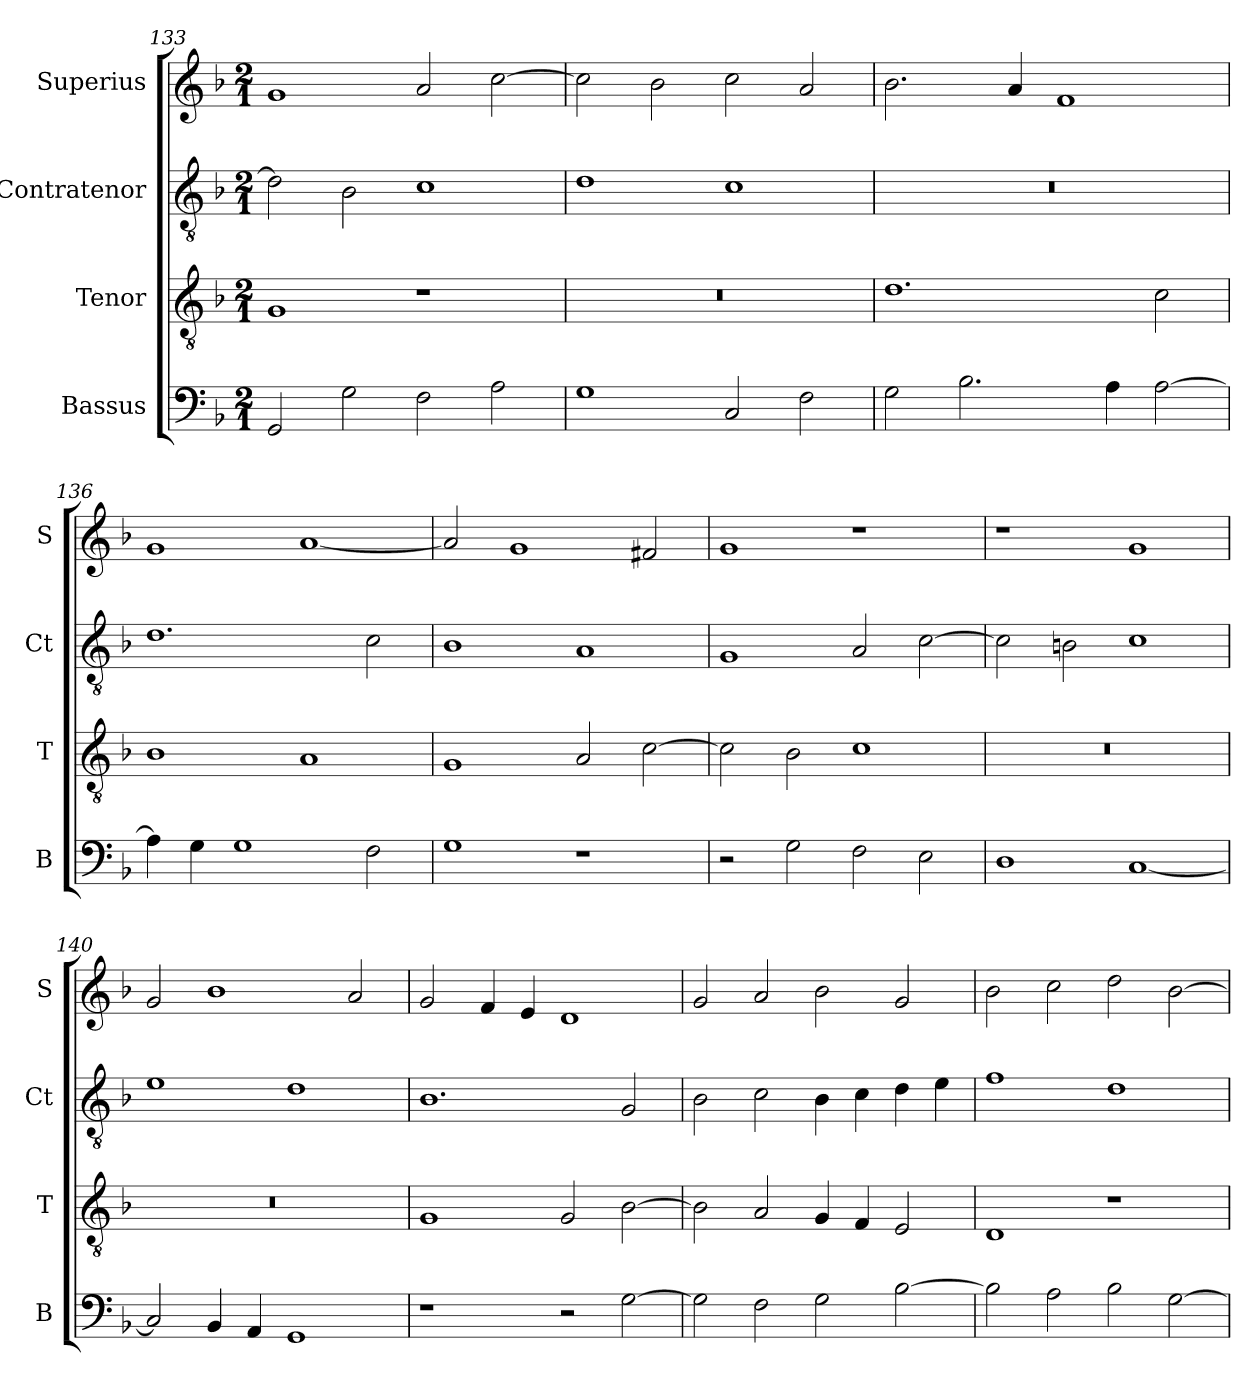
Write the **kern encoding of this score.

**kern	**kern	**kern	**kern
*part4	*part3	*part2	*part1
*staff4	*staff3	*staff2	*staff1
*I"Bassus	*I"Tenor	*I"Contratenor	*I"Superius
*I'B	*I'T	*I'Ct	*I'S
*clefF4	*clefGv2	*clefGv2	*clefG2
*k[b-]	*k[b-]	*k[b-]	*k[b-]
*M2/1	*M2/1	*M2/1	*M2/1
=133	=133	=133	=133
2GG/	1G	2d\]	1g
2G\	.	2B-\	.
2F\	1r	1c	2a/
2A\	.	.	[2cc\
=134	=134	=134	=134
1G	0r	1d	2cc\]
.	.	.	2b-\
2C/	.	1c	2cc\
2F\	.	.	2a/
=135	=135	=135	=135
2G\	1.d	0r	2.b-\
2.B-\	.	.	.
.	.	.	4a/
.	.	.	1f
4A\	.	.	.
[2A\	2c\	.	.
=136	=136	=136	=136
4A\]	1B-	1.d	1g
4G\	.	.	.
1G	.	.	.
.	1A	.	[1a
2F\	.	2c\	.
=137	=137	=137	=137
1G	1G	1B-	2a/]
.	.	.	1g
1r	2A/	1A	.
.	[2c\	.	2f#X/
=138	=138	=138	=138
2r	2c\]	1G	1g
2G\	2B-\	.	.
2F\	1c	2A/	1r
2E\	.	[2c\	.
=139	=139	=139	=139
1D	0r	2c\]	1r
.	.	2Bn\	.
[1C	.	1c	1g
=140	=140	=140	=140
2C/]	0r	1e	2g/
4BB-/	.	.	1b-
4AA/	.	.	.
1GG	.	1d	.
.	.	.	2a/
=141	=141	=141	=141
1r	1G	1.B-	2g/
.	.	.	4f/
.	.	.	4e/
2r	2G/	.	1d
[2G\	[2B-\	2G/	.
=142	=142	=142	=142
2G\]	2B-\]	2B-\	2g/
2F\	2A/	2c\	2a/
2G\	4G/	4B-\	2b-\
.	4F/	4c\	.
[2B-\	2E/	4d\	2g/
.	.	4e\	.
=143	=143	=143	=143
2B-\]	1D	1f	2b-\
2A\	.	.	2cc\
2B-\	1r	1d	2dd\
[2G\	.	.	[2b-\
=	=	=	=
*-	*-	*-	*-
